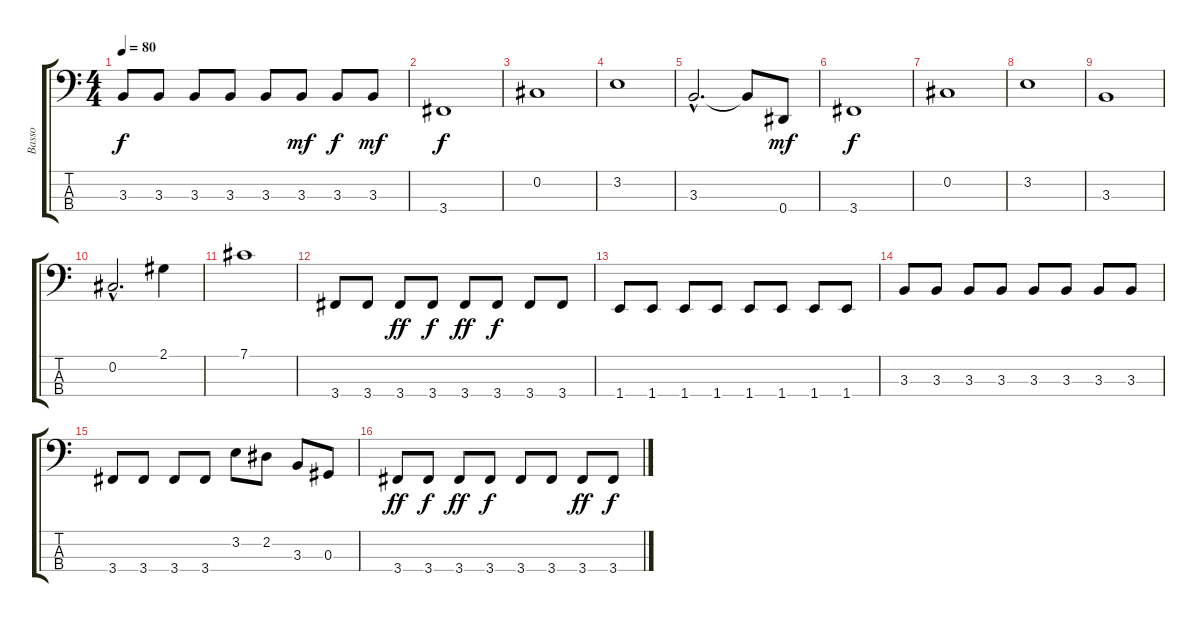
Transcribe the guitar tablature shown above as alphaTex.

\track ("Basso" "Basso") {instrument electricbassfinger}
\staff {score tabs}
\tuning (Gb2 Db2 Ab1 Eb1) {hide}
\ts (4 4)
\tempo 80
\clef f4
\ks c
3.3.8{dy f} 3.3.8 3.3.8 3.3.8 3.3.8 3.3.8{dy mf} 3.3.8{dy f} 3.3.8{dy mf} |
3.4.1{dy f} |
0.2.1 |
3.2.1 |
3.3{hac}.2{d} 3.3{t}.8 0.4.8{dy mf} |
3.4.1{dy f} |
0.2.1 |
3.2.1 |
3.3.1 |
0.2{hac}.2{d} 2.1.4 |
7.1.1 |
3.4.8 3.4.8 3.4.8{dy ff} 3.4.8{dy f} 3.4.8{dy ff} 3.4.8{dy f} 3.4.8 3.4.8 |
1.4.8 1.4.8 1.4.8 1.4.8 1.4.8 1.4.8 1.4.8 1.4.8 |
3.3.8 3.3.8 3.3.8 3.3.8 3.3.8 3.3.8 3.3.8 3.3.8 |
3.4.8 3.4.8 3.4.8 3.4.8 3.2.8 2.2.8 3.3.8 0.3.8 |
3.4.8{dy ff} 3.4.8{dy f} 3.4.8{dy ff} 3.4.8{dy f} 3.4.8 3.4.8 3.4.8{dy ff} 3.4.8{dy f}
